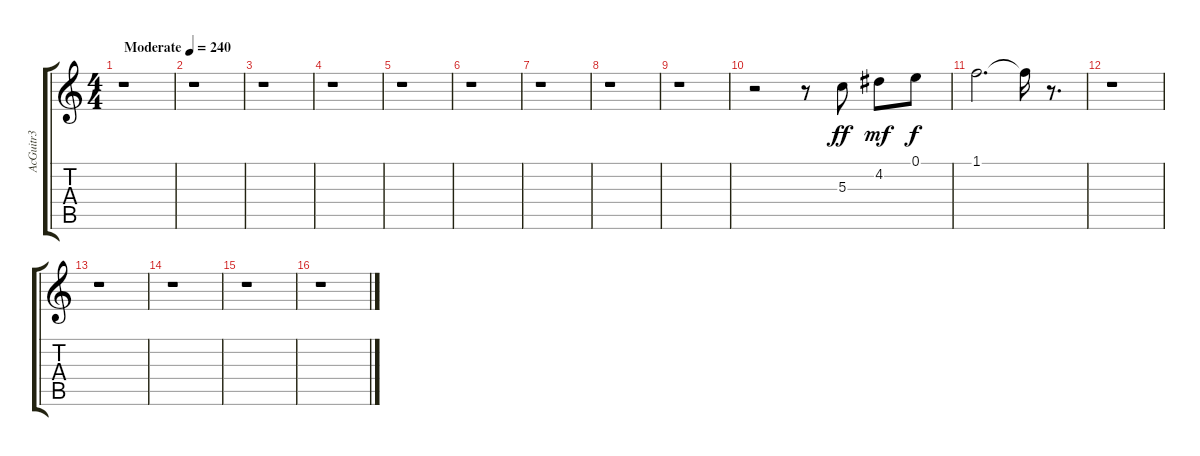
\track ("AcGuitr3" "AcGuitr3") {instrument acousticguitarnylon}
\staff {score tabs}
\tuning (E4 B3 G3 D3 A2 E2) {hide}
\ts (4 4)
\tempo (240 "Moderate")
\clef g2
\ks c
r.1{dy ff instrument acousticguitarnylon} |
r.1 |
r.1 |
r.1 |
r.1 |
r.1 |
r.1 |
r.1 |
r.1 |
r.2 r.8 5.3.8 4.2.8{dy mf} 0.1.8{dy f} |
1.1.2{d} 1.1{t}.16 r.8{d} |
r.1 |
r.1 |
r.1 |
r.1 |
r.1
